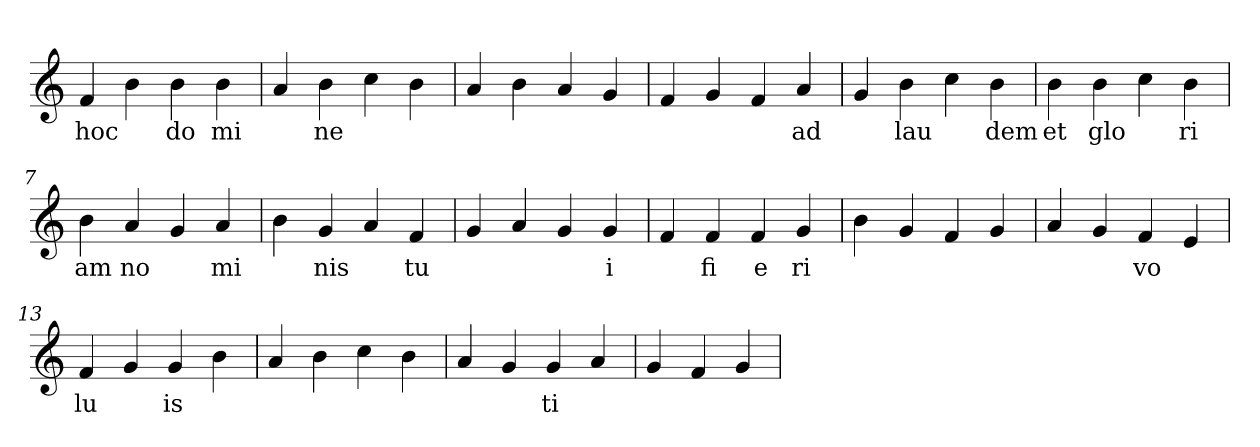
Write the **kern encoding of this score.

**kern	**text
*part1	*part1
*staff1	*staff1
*clefG2	*
=1	=1
4f	hoc
4b	.
4b	do
4b	mi
=2	=2
4a	.
4b	ne
4cc	.
4b	.
=3	=3
4a	.
4b	.
4a	.
4g	.
=4	=4
4f	.
4g	.
4f	.
4a	ad
=5	=5
4g	.
4b	lau
4cc	.
4b	dem
=6	=6
4b	et
4b	glo
4cc	.
4b	ri
=7	=7
4b	am
4a	no
4g	.
4a	mi
=8	=8
4b	.
4g	nis
4a	.
4f	tu
=9	=9
4g	.
4a	.
4g	.
4g	i
=10	=10
4f	.
4f	fi
4f	e
4g	ri
=11	=11
4b	.
4g	.
4f	.
4g	.
=12	=12
4a	.
4g	.
4f	vo
4e	.
=13	=13
4f	lu
4g	.
4g	is
4b	.
=14	=14
4a	.
4b	.
4cc	.
4b	.
=15	=15
4a	.
4g	.
4g	ti
4a	.
=16	=16
4g	.
4f	.
4g	.
=	=
*-	*-
